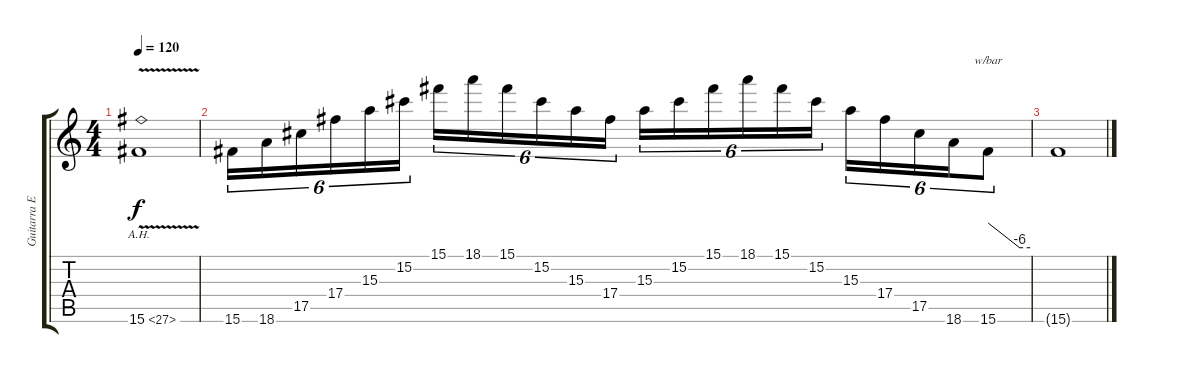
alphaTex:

\track ("Guitarra Electrica (Solos)" "Guitarra E") {instrument overdrivenguitar}
\staff {score tabs}
\tuning (Eb4 Bb3 Gb3 Db3 Ab2 Eb2) {hide}
\ts (4 4)
\tempo 120
\clef g2
\ks c
15.6{ah 12 v}.1{dy f} |
15.6.16{tu (6 4)} 18.6.16{tu (6 4)} 17.5.16{tu (6 4)} 17.4.16{tu (6 4)} 15.3.16{tu (6 4)} 15.2.16{tu (6 4)} 15.1.16{tu (6 4)} 18.1.16{tu (6 4)} 15.1.16{tu (6 4)} 15.2.16{tu (6 4)} 15.3.16{tu (6 4)} 17.4.16{tu (6 4)} 15.3.16{tu (6 4)} 15.2.16{tu (6 4)} 15.1.16{tu (6 4)} 18.1.16{tu (6 4)} 15.1.16{tu (6 4)} 15.2.16{tu (6 4)} 15.3.16{tu (6 4)} 17.4.16{tu (6 4)} 17.5.16{tu (6 4)} 18.6.16{tu (6 4)} 15.6.8{tu (6 4) tbe (custom default 0 0 45 -24 60 -24)} |
15.6{t}.1
